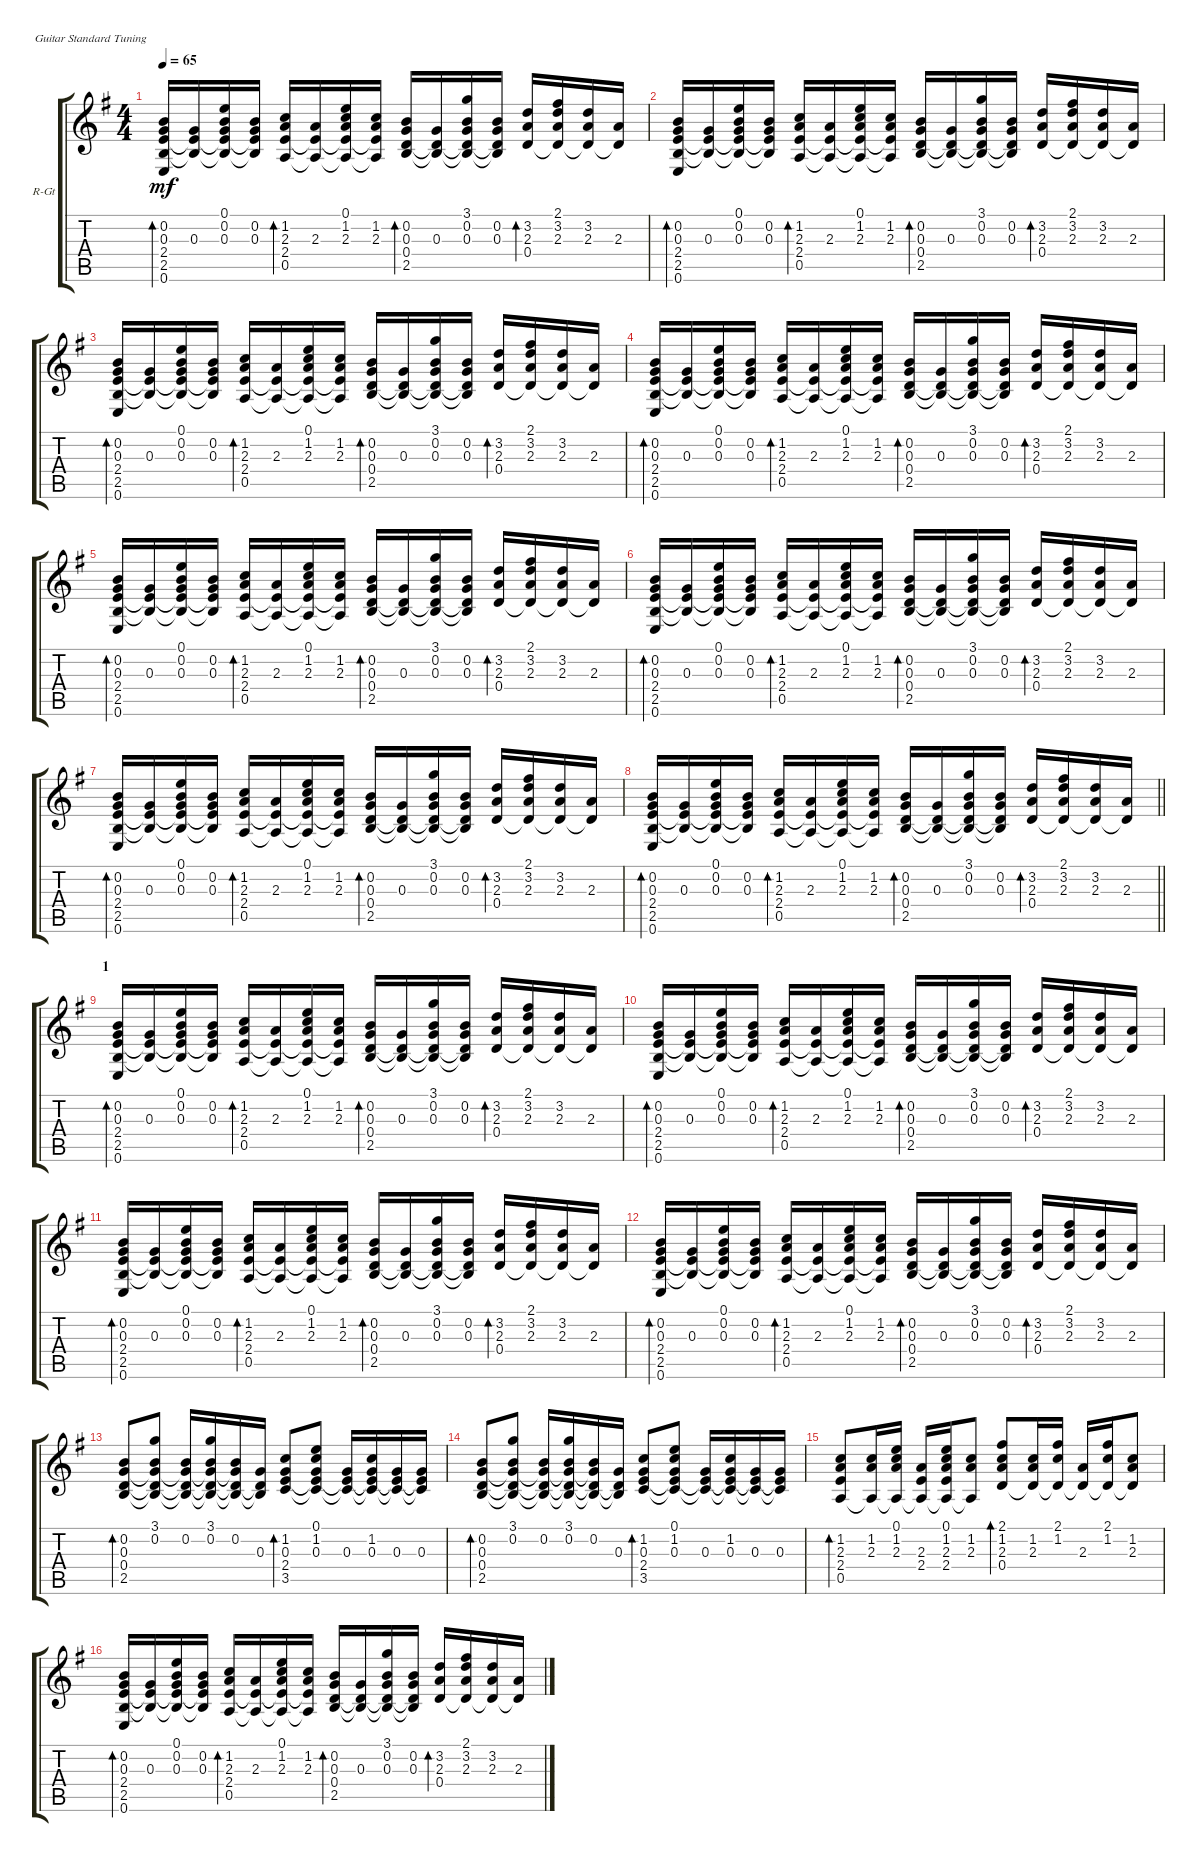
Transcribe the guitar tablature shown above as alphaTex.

\defaultSystemsLayout 4
\bracketExtendMode groupsimilarinstruments
\firstSystemTrackNameOrientation horizontal
\otherSystemsTrackNameOrientation horizontal
\track ("Rhythm Guitar" "R-Gt") {instrument acousticguitarsteel}
\staff {score tabs}
\tuning (E4 B3 G3 D3 A2 E2)
\ts (4 4)
\tempo 65
\clef g2
\ks eminor
(0.6 2.5 2.4 0.3 0.2).16{bd 30 dy mf instrument acousticguitarsteel} (2.5{t} 2.4{t} 0.3).16 (0.2 0.3 2.4{t} 2.5{t} 0.1).16 (2.5{t} 2.4{t} 0.3 0.2).16 (1.2 2.3 2.4 0.5).16{bd 30} (2.3 2.4{t} 0.5{t}).16 (1.2 2.3 2.4{t} 0.5{t} 0.1).16 (0.5{t} 2.4{t} 2.3 1.2).16 (2.5 0.4 0.3 0.2).16{bd 30} (0.3 0.4{t} 2.5{t}).16 (3.1 0.2 0.3 0.4{t} 2.5{t}).16 (0.2 0.3 0.4{t} 2.5{t}).16 (3.2 2.3 0.4).16{bd 30} (2.1 3.2 2.3 0.4{t}).16 (3.2 2.3 0.4{t}).16 (2.3 0.4{t}).16 |
(0.6 2.5 2.4 0.3 0.2).16{bd 30} (2.5{t} 2.4{t} 0.3).16 (0.2 0.3 2.4{t} 2.5{t} 0.1).16 (2.5{t} 2.4{t} 0.3 0.2).16 (1.2 2.3 2.4 0.5).16{bd 30} (2.3 2.4{t} 0.5{t}).16 (1.2 2.3 2.4{t} 0.5{t} 0.1).16 (0.5{t} 2.4{t} 2.3 1.2).16 (2.5 0.4 0.3 0.2).16{bd 30} (0.3 0.4{t} 2.5{t}).16 (3.1 0.2 0.3 0.4{t} 2.5{t}).16 (0.2 0.3 0.4{t} 2.5{t}).16 (3.2 2.3 0.4).16{bd 30} (2.1 3.2 2.3 0.4{t}).16 (3.2 2.3 0.4{t}).16 (2.3 0.4{t}).16 |
(0.6 2.5 2.4 0.3 0.2).16{bd 30} (2.5{t} 2.4{t} 0.3).16 (0.2 0.3 2.4{t} 2.5{t} 0.1).16 (2.5{t} 2.4{t} 0.3 0.2).16 (1.2 2.3 2.4 0.5).16{bd 30} (2.3 2.4{t} 0.5{t}).16 (1.2 2.3 2.4{t} 0.5{t} 0.1).16 (0.5{t} 2.4{t} 2.3 1.2).16 (2.5 0.4 0.3 0.2).16{bd 30} (0.3 0.4{t} 2.5{t}).16 (3.1 0.2 0.3 0.4{t} 2.5{t}).16 (0.2 0.3 0.4{t} 2.5{t}).16 (3.2 2.3 0.4).16{bd 30} (2.1 3.2 2.3 0.4{t}).16 (3.2 2.3 0.4{t}).16 (2.3 0.4{t}).16 |
(0.6 2.5 2.4 0.3 0.2).16{bd 30} (2.5{t} 2.4{t} 0.3).16 (0.2 0.3 2.4{t} 2.5{t} 0.1).16 (2.5{t} 2.4{t} 0.3 0.2).16 (1.2 2.3 2.4 0.5).16{bd 30} (2.3 2.4{t} 0.5{t}).16 (1.2 2.3 2.4{t} 0.5{t} 0.1).16 (0.5{t} 2.4{t} 2.3 1.2).16 (2.5 0.4 0.3 0.2).16{bd 30} (0.3 0.4{t} 2.5{t}).16 (3.1 0.2 0.3 0.4{t} 2.5{t}).16 (0.2 0.3 0.4{t} 2.5{t}).16 (3.2 2.3 0.4).16{bd 30} (2.1 3.2 2.3 0.4{t}).16 (3.2 2.3 0.4{t}).16 (2.3 0.4{t}).16 |
(0.6 2.5 2.4 0.3 0.2).16{bd 30} (2.5{t} 2.4{t} 0.3).16 (0.2 0.3 2.4{t} 2.5{t} 0.1).16 (2.5{t} 2.4{t} 0.3 0.2).16 (1.2 2.3 2.4 0.5).16{bd 30} (2.3 2.4{t} 0.5{t}).16 (1.2 2.3 2.4{t} 0.5{t} 0.1).16 (0.5{t} 2.4{t} 2.3 1.2).16 (2.5 0.4 0.3 0.2).16{bd 30} (0.3 0.4{t} 2.5{t}).16 (3.1 0.2 0.3 0.4{t} 2.5{t}).16 (0.2 0.3 0.4{t} 2.5{t}).16 (3.2 2.3 0.4).16{bd 30} (2.1 3.2 2.3 0.4{t}).16 (3.2 2.3 0.4{t}).16 (2.3 0.4{t}).16 |
(0.6 2.5 2.4 0.3 0.2).16{bd 30} (2.5{t} 2.4{t} 0.3).16 (0.2 0.3 2.4{t} 2.5{t} 0.1).16 (2.5{t} 2.4{t} 0.3 0.2).16 (1.2 2.3 2.4 0.5).16{bd 30} (2.3 2.4{t} 0.5{t}).16 (1.2 2.3 2.4{t} 0.5{t} 0.1).16 (0.5{t} 2.4{t} 2.3 1.2).16 (2.5 0.4 0.3 0.2).16{bd 30} (0.3 0.4{t} 2.5{t}).16 (3.1 0.2 0.3 0.4{t} 2.5{t}).16 (0.2 0.3 0.4{t} 2.5{t}).16 (3.2 2.3 0.4).16{bd 30} (2.1 3.2 2.3 0.4{t}).16 (3.2 2.3 0.4{t}).16 (2.3 0.4{t}).16 |
(0.6 2.5 2.4 0.3 0.2).16{bd 30} (2.5{t} 2.4{t} 0.3).16 (0.2 0.3 2.4{t} 2.5{t} 0.1).16 (2.5{t} 2.4{t} 0.3 0.2).16 (1.2 2.3 2.4 0.5).16{bd 30} (2.3 2.4{t} 0.5{t}).16 (1.2 2.3 2.4{t} 0.5{t} 0.1).16 (0.5{t} 2.4{t} 2.3 1.2).16 (2.5 0.4 0.3 0.2).16{bd 30} (0.3 0.4{t} 2.5{t}).16 (3.1 0.2 0.3 0.4{t} 2.5{t}).16 (0.2 0.3 0.4{t} 2.5{t}).16 (3.2 2.3 0.4).16{bd 30} (2.1 3.2 2.3 0.4{t}).16 (3.2 2.3 0.4{t}).16 (2.3 0.4{t}).16 |
\barLineRight lightlight
(0.6 2.5 2.4 0.3 0.2).16{bd 30} (2.5{t} 2.4{t} 0.3).16 (0.2 0.3 2.4{t} 2.5{t} 0.1).16 (2.5{t} 2.4{t} 0.3 0.2).16 (1.2 2.3 2.4 0.5).16{bd 30} (2.3 2.4{t} 0.5{t}).16 (1.2 2.3 2.4{t} 0.5{t} 0.1).16 (0.5{t} 2.4{t} 2.3 1.2).16 (2.5 0.4 0.3 0.2).16{bd 30} (0.3 0.4{t} 2.5{t}).16 (3.1 0.2 0.3 0.4{t} 2.5{t}).16 (0.2 0.3 0.4{t} 2.5{t}).16 (3.2 2.3 0.4).16{bd 30} (2.1 3.2 2.3 0.4{t}).16 (3.2 2.3 0.4{t}).16 (2.3 0.4{t}).16 |
\section ("" "1")
(0.6 2.5 2.4 0.3 0.2).16{bd 30} (2.5{t} 2.4{t} 0.3).16 (0.2 0.3 2.4{t} 2.5{t} 0.1).16 (2.5{t} 2.4{t} 0.3 0.2).16 (1.2 2.3 2.4 0.5).16{bd 30} (2.3 2.4{t} 0.5{t}).16 (1.2 2.3 2.4{t} 0.5{t} 0.1).16 (0.5{t} 2.4{t} 2.3 1.2).16 (2.5 0.4 0.3 0.2).16{bd 30} (0.3 0.4{t} 2.5{t}).16 (3.1 0.2 0.3 0.4{t} 2.5{t}).16 (0.2 0.3 0.4{t} 2.5{t}).16 (3.2 2.3 0.4).16{bd 30} (2.1 3.2 2.3 0.4{t}).16 (3.2 2.3 0.4{t}).16 (2.3 0.4{t}).16 |
(0.6 2.5 2.4 0.3 0.2).16{bd 30} (2.5{t} 2.4{t} 0.3).16 (0.2 0.3 2.4{t} 2.5{t} 0.1).16 (2.5{t} 2.4{t} 0.3 0.2).16 (1.2 2.3 2.4 0.5).16{bd 30} (2.3 2.4{t} 0.5{t}).16 (1.2 2.3 2.4{t} 0.5{t} 0.1).16 (0.5{t} 2.4{t} 2.3 1.2).16 (2.5 0.4 0.3 0.2).16{bd 30} (0.3 0.4{t} 2.5{t}).16 (3.1 0.2 0.3 0.4{t} 2.5{t}).16 (0.2 0.3 0.4{t} 2.5{t}).16 (3.2 2.3 0.4).16{bd 30} (2.1 3.2 2.3 0.4{t}).16 (3.2 2.3 0.4{t}).16 (2.3 0.4{t}).16 |
(0.6 2.5 2.4 0.3 0.2).16{bd 30} (2.5{t} 2.4{t} 0.3).16 (0.2 0.3 2.4{t} 2.5{t} 0.1).16 (2.5{t} 2.4{t} 0.3 0.2).16 (1.2 2.3 2.4 0.5).16{bd 30} (2.3 2.4{t} 0.5{t}).16 (1.2 2.3 2.4{t} 0.5{t} 0.1).16 (0.5{t} 2.4{t} 2.3 1.2).16 (2.5 0.4 0.3 0.2).16{bd 30} (0.3 0.4{t} 2.5{t}).16 (3.1 0.2 0.3 0.4{t} 2.5{t}).16 (0.2 0.3 0.4{t} 2.5{t}).16 (3.2 2.3 0.4).16{bd 30} (2.1 3.2 2.3 0.4{t}).16 (3.2 2.3 0.4{t}).16 (2.3 0.4{t}).16 |
(0.6 2.5 2.4 0.3 0.2).16{bd 30} (2.5{t} 2.4{t} 0.3).16 (0.2 0.3 2.4{t} 2.5{t} 0.1).16 (2.5{t} 2.4{t} 0.3 0.2).16 (1.2 2.3 2.4 0.5).16{bd 30} (2.3 2.4{t} 0.5{t}).16 (1.2 2.3 2.4{t} 0.5{t} 0.1).16 (0.5{t} 2.4{t} 2.3 1.2).16 (2.5 0.4 0.3 0.2).16{bd 30} (0.3 0.4{t} 2.5{t}).16 (3.1 0.2 0.3 0.4{t} 2.5{t}).16 (0.2 0.3 0.4{t} 2.5{t}).16 (3.2 2.3 0.4).16{bd 30} (2.1 3.2 2.3 0.4{t}).16 (3.2 2.3 0.4{t}).16 (2.3 0.4{t}).16 |
(2.5 0.4 0.3 0.2).8{bd 30} (3.1 0.2 0.3{t} 0.4{t} 2.5{t}).8 (0.4{t} 0.3{t} 0.2 2.5{t}).16 (3.1 0.2 0.3{t} 0.4{t} 2.5{t}).16 (0.2 0.3{t} 0.4{t} 2.5{t}).16 (0.3 0.4{t} 2.5{t}).16 (3.5 2.4 0.3 1.2).8{bd 30} (0.1 1.2 0.3 2.4{t} 3.5{t}).8 (0.3 2.4{t} 3.5{t}).16 (1.2 0.3 2.4{t} 3.5{t}).16 (0.3 2.4{t} 3.5{t}).16 (0.3 2.4{t} 3.5{t}).16 |
(2.5 0.4 0.3 0.2).8{bd 30} (3.1 0.2 0.3{t} 0.4{t} 2.5{t}).8 (0.4{t} 0.3{t} 0.2 2.5{t}).16 (3.1 0.2 0.3{t} 0.4{t} 2.5{t}).16 (0.2 0.3{t} 0.4{t} 2.5{t}).16 (0.3 0.4{t} 2.5{t}).16 (3.5 2.4 0.3 1.2).8{bd 30} (0.1 1.2 0.3 2.4{t} 3.5{t}).8 (0.3 2.4{t} 3.5{t}).16 (1.2 0.3 2.4{t} 3.5{t}).16 (0.3 2.4{t} 3.5{t}).16 (0.3 2.4{t} 3.5{t}).16 |
(0.5 2.4 2.3 1.2).8{bd 30} (1.2 2.3 0.5{t}).16 (0.1 1.2 2.3 0.5{t}).16 (2.4 2.3 0.5{t}).16 (1.2 2.3 2.4 0.1 0.5{t}).16 (1.2 2.3 0.5{t}).8 (0.4 2.3 1.2 2.1).8{bd 30} (1.2 2.3 0.4{t}).16 (2.1 1.2 0.4{t}).16 (2.3 0.4{t}).16 (2.1 1.2 0.4{t}).16 (1.2 2.3 0.4{t}).8 |
(0.6 2.5 2.4 0.3 0.2).16{bd 30} (2.5{t} 2.4{t} 0.3).16 (0.2 0.3 2.4{t} 2.5{t} 0.1).16 (2.5{t} 2.4{t} 0.3 0.2).16 (1.2 2.3 2.4 0.5).16{bd 30} (2.3 2.4{t} 0.5{t}).16 (1.2 2.3 2.4{t} 0.5{t} 0.1).16 (0.5{t} 2.4{t} 2.3 1.2).16 (2.5 0.4 0.3 0.2).16{bd 30} (0.3 0.4{t} 2.5{t}).16 (3.1 0.2 0.3 0.4{t} 2.5{t}).16 (0.2 0.3 0.4{t} 2.5{t}).16 (3.2 2.3 0.4).16{bd 30} (2.1 3.2 2.3 0.4{t}).16 (3.2 2.3 0.4{t}).16 (2.3 0.4{t}).16
